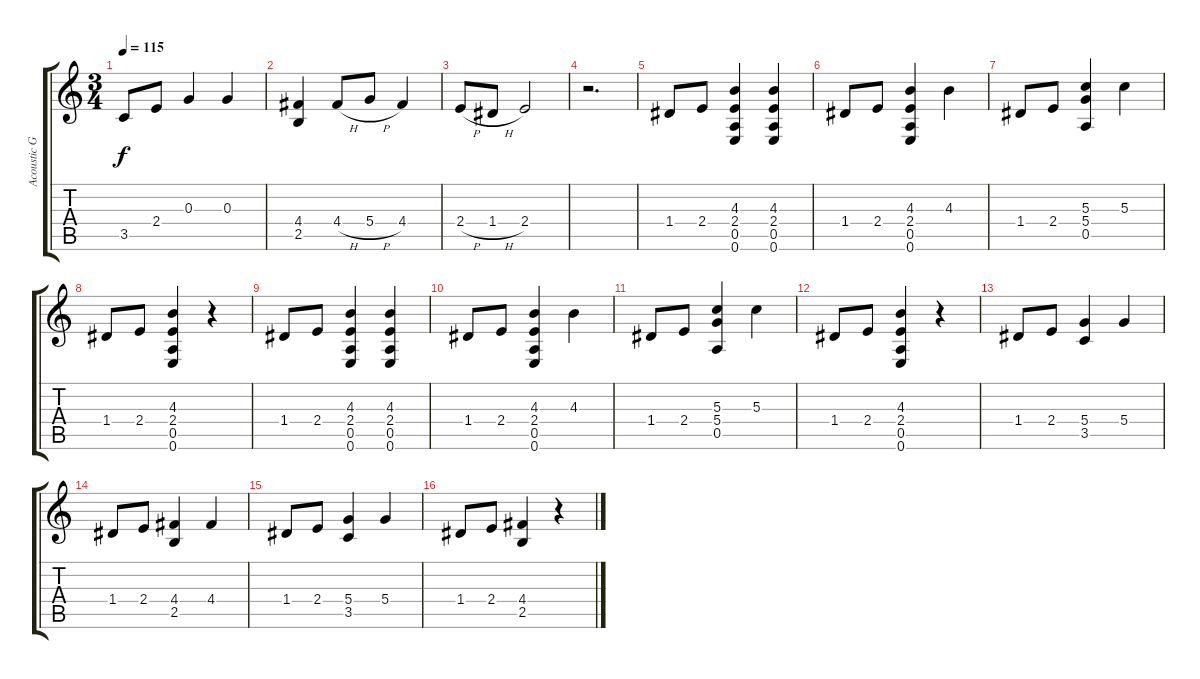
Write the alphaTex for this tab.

\track ("Acoustic Guitar" "Acoustic G") {instrument acousticguitarsteel}
\staff {score tabs}
\tuning (E4 B3 G3 D3 A2 E2) {hide}
\ts (3 4)
\tempo 115
\clef g2
\ks c
3.5.8{dy f} 2.4.8 0.3.4 0.3.4 |
(4.4 2.5).4 4.4{h}.8 5.4{h}.8 4.4.4 |
2.4{h}.8 1.4{h}.8 2.4.2 |
r.2{d} |
1.4.8 2.4.8 (4.3 2.4 0.5 0.6).4 (4.3 2.4 0.5 0.6).4 |
1.4.8 2.4.8 (4.3 2.4 0.5 0.6).4 4.3.4 |
1.4.8 2.4.8 (5.3 5.4 0.5).4 5.3.4 |
1.4.8 2.4.8 (4.3 2.4 0.5 0.6).4 r.4 |
1.4.8 2.4.8 (4.3 2.4 0.5 0.6).4 (4.3 2.4 0.5 0.6).4 |
1.4.8 2.4.8 (4.3 2.4 0.5 0.6).4 4.3.4 |
1.4.8 2.4.8 (5.3 5.4 0.5).4 5.3.4 |
1.4.8 2.4.8 (4.3 2.4 0.5 0.6).4 r.4 |
1.4.8 2.4.8 (5.4 3.5).4 5.4.4 |
1.4.8 2.4.8 (4.4 2.5).4 4.4.4 |
1.4.8 2.4.8 (5.4 3.5).4 5.4.4 |
1.4.8 2.4.8 (4.4 2.5).4 r.4
